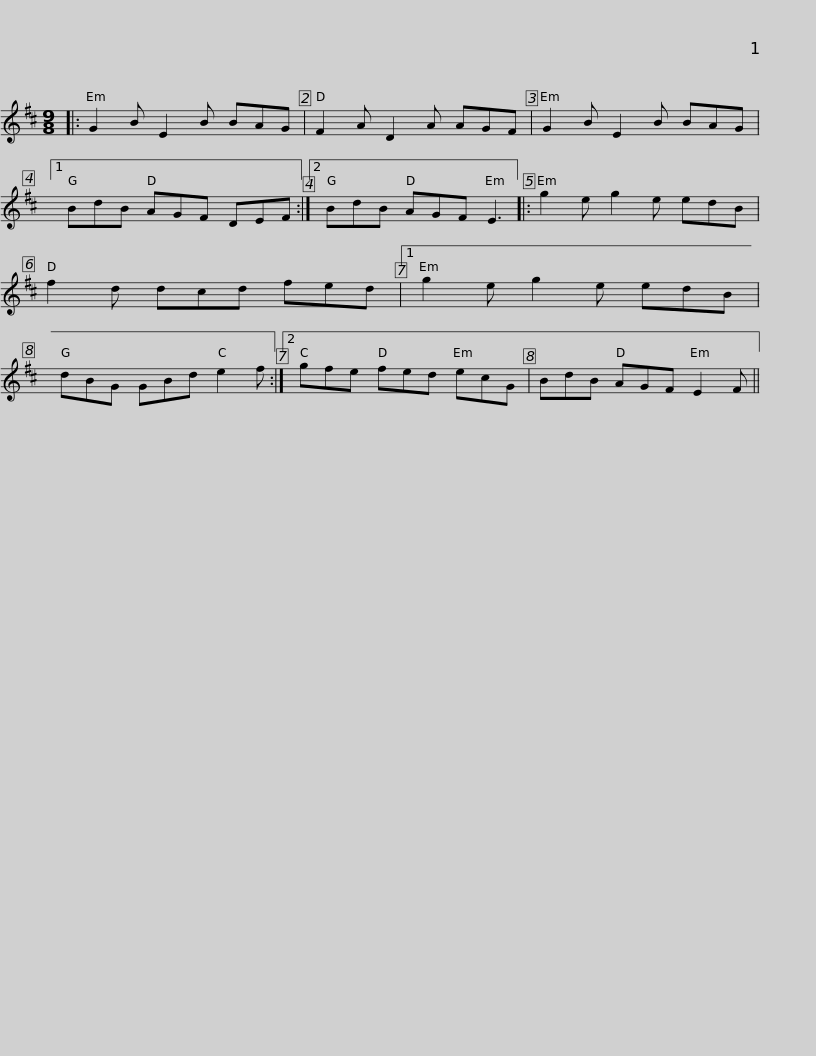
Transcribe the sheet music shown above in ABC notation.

X:1
L:1/8
M:9/8
I:linebreak $
K:D
V:1 treble
V:1
|: G2 B E2 B BAG | F2 A D2 A AGF | G2 B E2 B BAG |1$ BdB AGF DEF :|2 BdB AGF E3 |:$ %5
 g2 e g2 e edB | f2 d dcd fed |1$ g2 e g2 e edB | dBG GBd e2 f :|2$ gfe fed ecG | %10
 BdB AGF E2 F || %11
